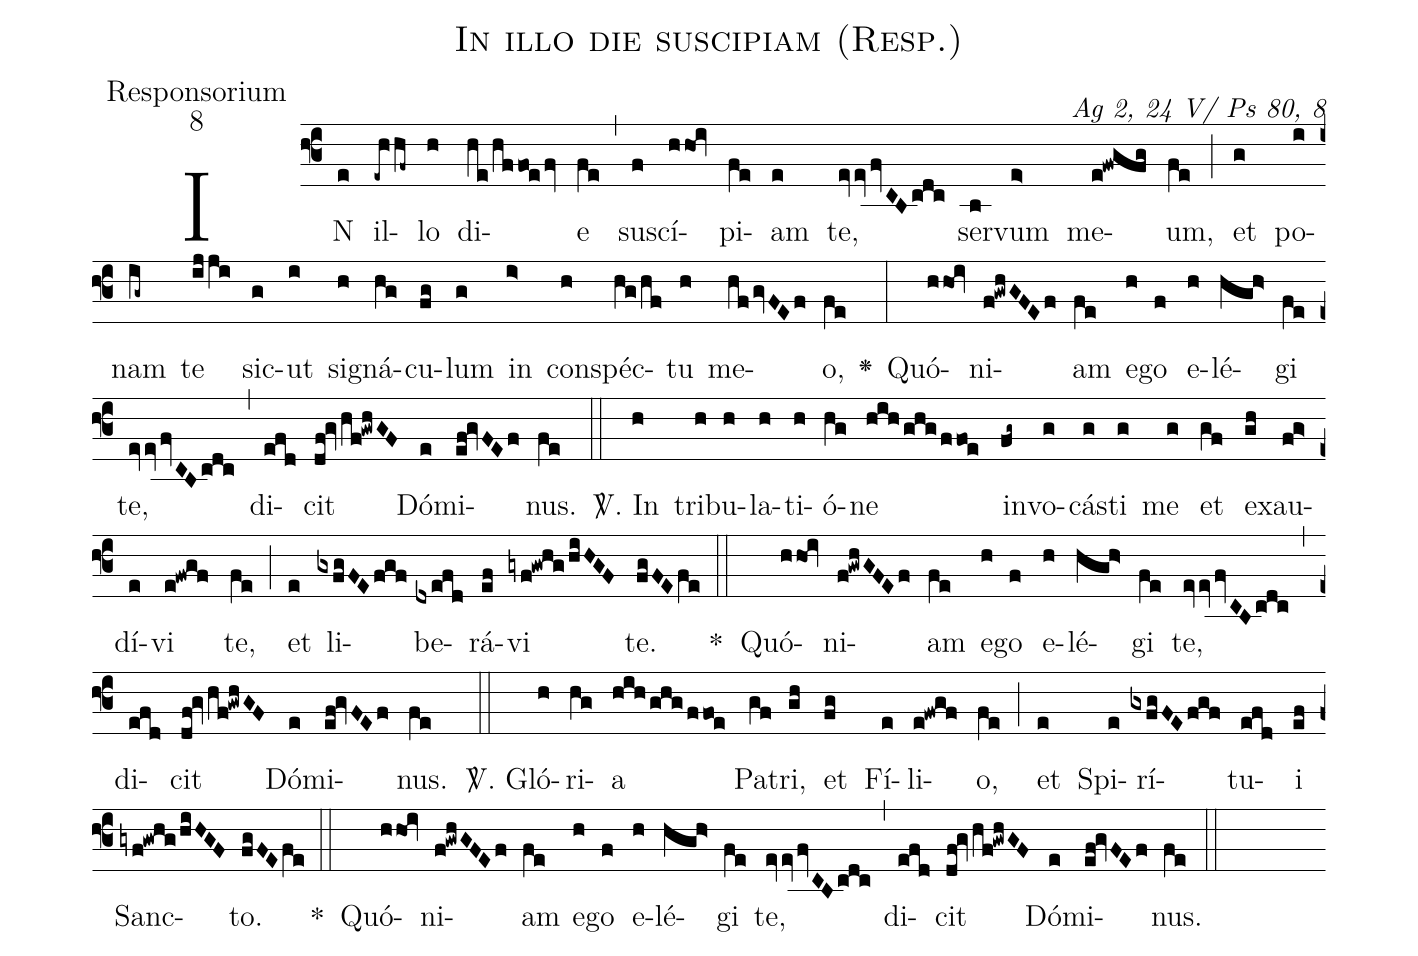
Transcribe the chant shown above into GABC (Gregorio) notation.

name:In illo die suscipiam (Resp.);
office-part:Responsorium;
mode:8;
commentary:Ag 2, 24 V/ Ps 80, 8;
%%
(f3)IN(e) il(-ehhf~)lo(h) di(he/hffoe/fv)e(fe) (,) su(f)scí(hhoi)pi(fe)am(e) te,(evevfvCBcdc) ser(b)vum(e>) me(e!fwgfg)um,(fe) (;) et(g) po(i)nam(ig~) te(ijji) sic(g)ut(i) si(h)gná(hg)cu(fg)lum(g) in(i>) con(h)spéc(hg/hf)tu(h) me(hf/gvFEf)o,(fe) <v>\greheightstar</v>(:) Quó(hhoi)ni(f!gwhGFEf)am(fe) e(h)go(f) e(h)lé(hgh>)gi(fe) te,(evevfvCBcdc) (,) di(efd)cit(df!gv/hf!gwhGF) Dó(e)mi(ef!gvFEf)nus.(fe) (::)

<sp>V/</sp>. In(h) tri(h)bu(h)la(h)ti(h)ó(hg)ne(hih/ghg/ffoe) in(fg~)vo(g)cás(g)ti(g) me(g) et(gf) ex(gh)au(fg>)dí(e)vi(e!fwgf) te,(fe) (;) et(e) li(gxfgFEfgf)be(dxefd)rá(ef)vi(gyf!gwhg/hiHGF) te.(fgFEfe) (::)
*() Quó(hhoi)ni(f!gwhGFEf)am(fe) e(h)go(f) e(h)lé(hgh>)gi(fe) te,(evevfvCBcdc) (,) di(efd)cit(df!gv/hf!gwhGF) Dó(e)mi(ef!gvFEf)nus.(fe) (::)

<sp>V/</sp>. Gló(h)ri(hg)a(hih/ghg/ffoe) Pa(gf)tri,(gh) et(fg) Fí(e)li(e!fwgf)o,(fe) (;) et(e) Spi(e)rí(gxfgFEfgf)tu(efd)i(ef) Sanc(gyf!gwhg/hiHGF)to.(fgFEfe) (::)
*() Quó(hhoi)ni(f!gwhGFEf)am(fe) e(h)go(f) e(h)lé(hgh>)gi(fe) te,(evevfvCBcdc) (,) di(efd)cit(df!gv/hf!gwhGF) Dó(e)mi(ef!gvFEf)nus.(fe) (::)
